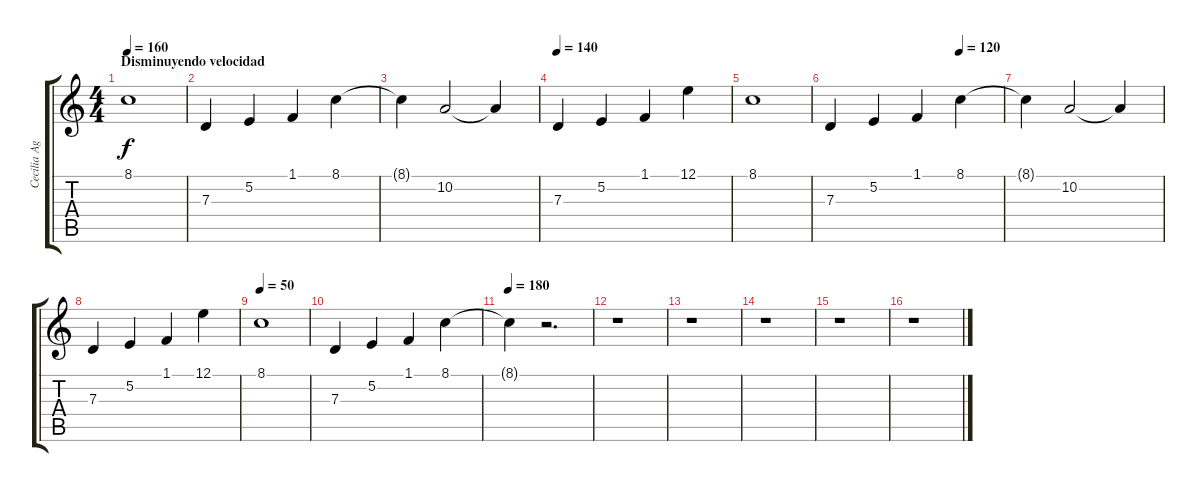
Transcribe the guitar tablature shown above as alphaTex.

\track ("Cecilia Aguayo (Sintetizador 2) " "Cecilia Ag") {instrument stringensemble1}
\staff {score tabs}
\tuning (E4 B3 G3 D3 A2 E2) {hide}
\ts (4 4)
\section ("" "Disminuyendo velocidad")
\tempo 160
\clef g2
\ks c
8.1.1{dy f} |
7.3.4 5.2.4 1.1.4 8.1.4 |
8.1{t}.4 10.2.2 10.2{t}.4 |
\tempo 140
7.3.4 5.2.4 1.1.4 12.1.4 |
8.1.1 |
\tempo (120 0.75)
7.3.4 5.2.4 1.1.4 8.1.4 |
8.1{t}.4 10.2.2 10.2{t}.4 |
7.3.4 5.2.4 1.1.4 12.1.4 |
\tempo 50
8.1.1 |
7.3.4 5.2.4 1.1.4 8.1.4 |
\tempo 180
8.1{t}.4 r.2{d} |
r.1 |
r.1 |
r.1 |
r.1 |
r.1
